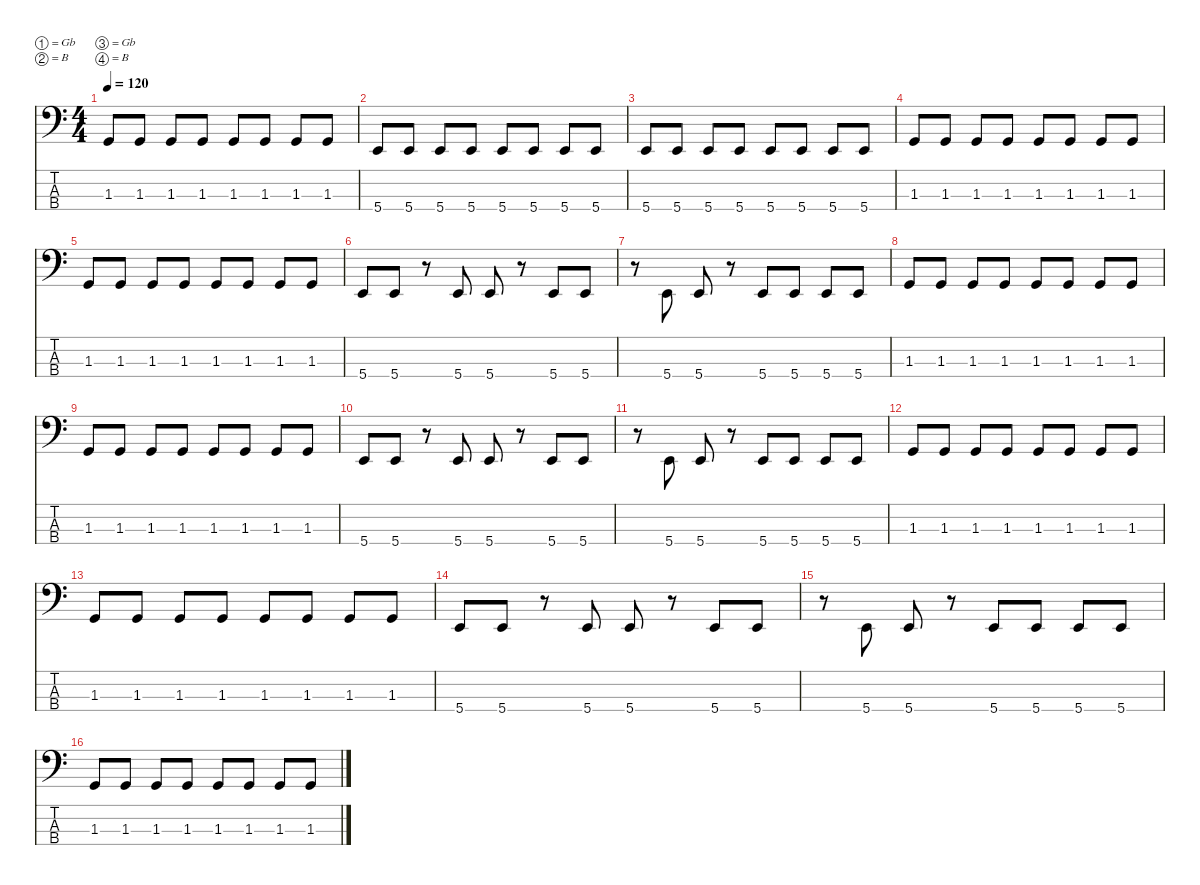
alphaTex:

\defaultSystemsLayout 4
\hideDynamics
\bracketExtendMode nobrackets
\singleTrackTrackNamePolicy hidden
\multiTrackTrackNamePolicy hidden
\firstSystemTrackNameMode fullname
\firstSystemTrackNameOrientation horizontal
\otherSystemsTrackNameOrientation horizontal
\track ("Bass" "el.bs.") {instrument electricbassfinger}
\staff {score tabs}
\tuning (Gb2 B1 Gb1 B0)
\ts (4 4)
\tempo 120
\clef f4
\ks c
1.3.8{dy f beam Up} 1.3.8{beam Up} 1.3.8{beam Up} 1.3.8{beam Up} 1.3.8{beam Up} 1.3.8{beam Up} 1.3.8{beam Up} 1.3.8{beam Up} |
5.4.8{beam Up} 5.4.8{beam Up} 5.4.8{beam Up} 5.4.8{beam Up} 5.4.8{beam Up} 5.4.8{beam Up} 5.4.8{beam Up} 5.4.8{beam Up} |
5.4.8{beam Up} 5.4.8{beam Up} 5.4.8{beam Up} 5.4.8{beam Up} 5.4.8{beam Up} 5.4.8{beam Up} 5.4.8{beam Up} 5.4.8{beam Up} |
1.3.8{beam Up} 1.3.8{beam Up} 1.3.8{beam Up} 1.3.8{beam Up} 1.3.8{beam Up} 1.3.8{beam Up} 1.3.8{beam Up} 1.3.8{beam Up} |
1.3.8{beam Up} 1.3.8{beam Up} 1.3.8{beam Up} 1.3.8{beam Up} 1.3.8{beam Up} 1.3.8{beam Up} 1.3.8{beam Up} 1.3.8{beam Up} |
5.4.8{beam Up} 5.4.8{beam Up} r.8{beam Up} 5.4.8{beam Up} 5.4.8{beam Up} r.8{beam Up} 5.4.8{beam Up} 5.4.8{beam Up} |
r.8{beam Down} 5.4.8{beam Up} 5.4.8{beam Up} r.8{beam Up} 5.4.8{beam Up} 5.4.8{beam Up} 5.4.8{beam Up} 5.4.8{beam Up} |
1.3.8{beam Up} 1.3.8{beam Up} 1.3.8{beam Up} 1.3.8{beam Up} 1.3.8{beam Up} 1.3.8{beam Up} 1.3.8{beam Up} 1.3.8{beam Up} |
1.3.8{beam Up} 1.3.8{beam Up} 1.3.8{beam Up} 1.3.8{beam Up} 1.3.8{beam Up} 1.3.8{beam Up} 1.3.8{beam Up} 1.3.8{beam Up} |
5.4.8{beam Up} 5.4.8{beam Up} r.8{beam Up} 5.4.8{beam Up} 5.4.8{beam Up} r.8{beam Up} 5.4.8{beam Up} 5.4.8{beam Up} |
r.8{beam Down} 5.4.8{beam Up} 5.4.8{beam Up} r.8{beam Up} 5.4.8{beam Up} 5.4.8{beam Up} 5.4.8{beam Up} 5.4.8{beam Up} |
1.3.8{beam Up} 1.3.8{beam Up} 1.3.8{beam Up} 1.3.8{beam Up} 1.3.8{beam Up} 1.3.8{beam Up} 1.3.8{beam Up} 1.3.8{beam Up} |
1.3.8{beam Up} 1.3.8{beam Up} 1.3.8{beam Up} 1.3.8{beam Up} 1.3.8{beam Up} 1.3.8{beam Up} 1.3.8{beam Up} 1.3.8{beam Up} |
5.4.8{beam Up} 5.4.8{beam Up} r.8{beam Up} 5.4.8{beam Up} 5.4.8{beam Up} r.8{beam Up} 5.4.8{beam Up} 5.4.8{beam Up} |
r.8{beam Down} 5.4.8{beam Up} 5.4.8{beam Up} r.8{beam Up} 5.4.8{beam Up} 5.4.8{beam Up} 5.4.8{beam Up} 5.4.8{beam Up} |
1.3.8{beam Up} 1.3.8{beam Up} 1.3.8{beam Up} 1.3.8{beam Up} 1.3.8{beam Up} 1.3.8{beam Up} 1.3.8{beam Up} 1.3.8{beam Up}
